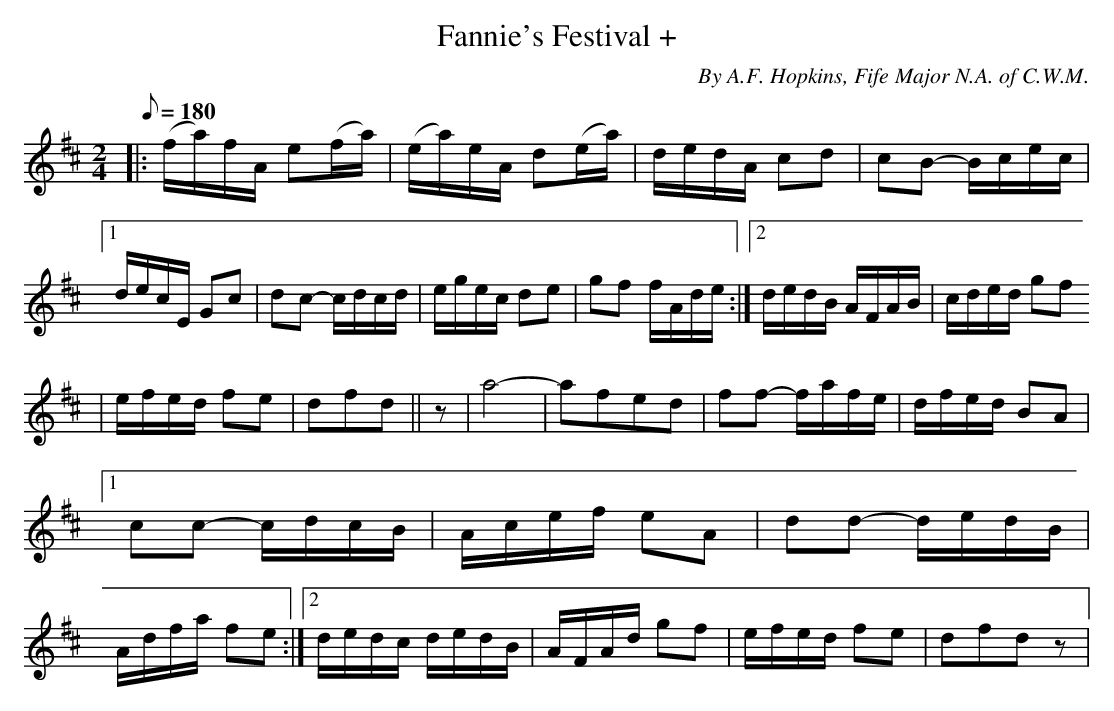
X:1
T:Fannie's Festival +
C:By A.F. Hopkins, Fife Major N.A. of C.W.M.
M:2/4
L:1/8
Q:1/8=180
K:D
|: (f/a/)f/A/ e(f/a/)|(e/a/)e/A/ d(e/a/)|d/e/d/A/ cd|cB -B/c/e/c/|[1 d/e/c/E/ Gc|dc -c/d/c/d/|e/g/e/c/ de|gf f/A/d/e/ :|[2 d/e/d/B/ A/F/A/B/|c/d/e/d/ gf
|e/f/e/d/ fe|dfd||z|a4|-afed|ff -f/a/f/e/|d/f/e/d/ BA|[1 cc -c/d/c/B/|A/c/e/f/ eA|dd -d/e/d/B/|A/d/f/a/ fe :|[2 d/e/d/c/ d/e/d/B/|A/F/A/d/ gf|e/f/e/d/ fe|dfdz|
